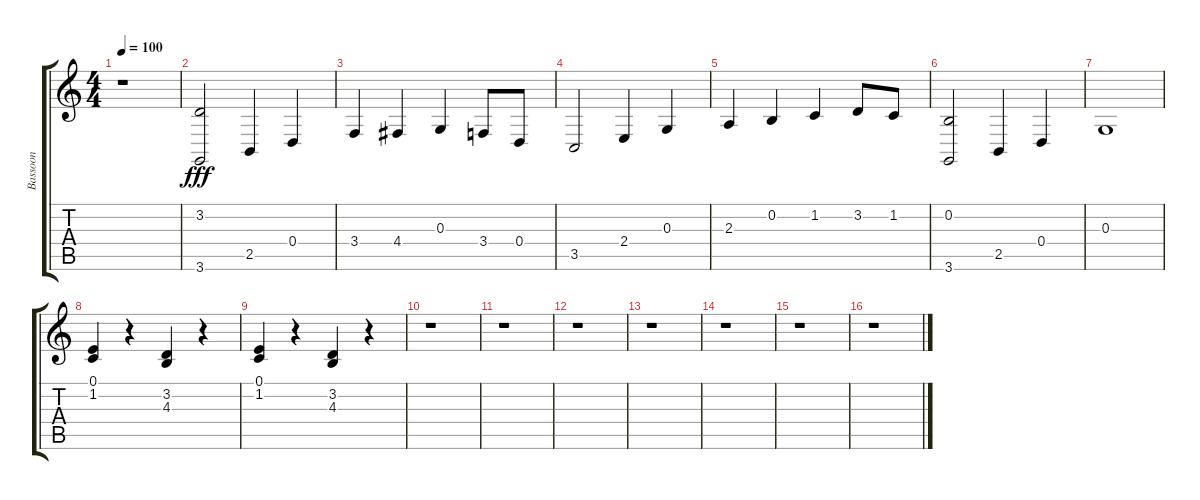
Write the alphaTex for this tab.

\track ("Bassoon" "Bassoon") {instrument bassoon}
\staff {score tabs}
\tuning (E4 B3 G3 D3 A2 E2) {hide}
\ts (4 4)
\tempo 100
\clef g2
\ks c
r.1{dy fff} |
(3.2 3.6).2 2.5.4 0.4.4 |
3.4.4 4.4.4 0.3.4 3.4.8 0.4.8 |
3.5.2 2.4.4 0.3.4 |
2.3.4 0.2.4 1.2.4 3.2.8 1.2.8 |
(0.2 3.6).2 2.5.4 0.4.4 |
0.3.1 |
(0.1 1.2).4 r.4 (3.2 4.3).4 r.4 |
(0.1 1.2).4 r.4 (3.2 4.3).4 r.4 |
r.1 |
r.1 |
r.1 |
r.1 |
r.1 |
r.1 |
r.1
